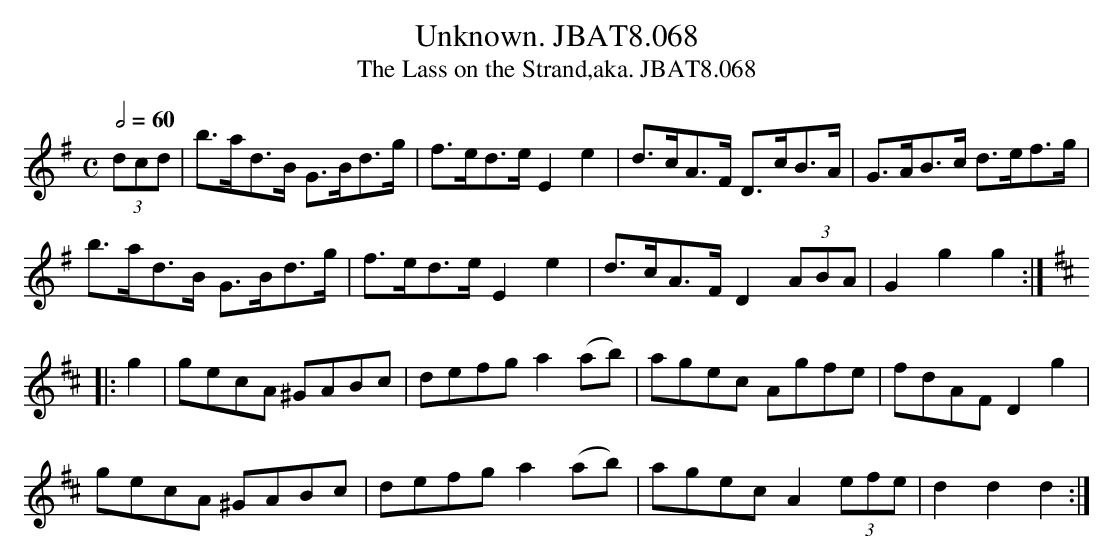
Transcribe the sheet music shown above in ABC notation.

X:1
T:Unknown. JBAT8.068
T:Lass on the Strand,aka. JBAT8.068, The
M:C
L:1/8
Q:1/2=60
K:G
(3dcd|b>ad>B G>Bd>g|f>ed>e E2 e2|d>cA>F D>cB>A|G>AB>c d>ef>g|
b>ad>B G>Bd>g|f>ed>e E2 e2|d>cA>F D2 (3ABA|G2 g2 g2:|
K:D
|:g2|gecA ^GABc|defg a2 (ab)|agec Agfe|fdAF D2 g2|
gecA ^GABc|defg a2 (ab)|agec A2 (3efe|d2 d2 d2:|
